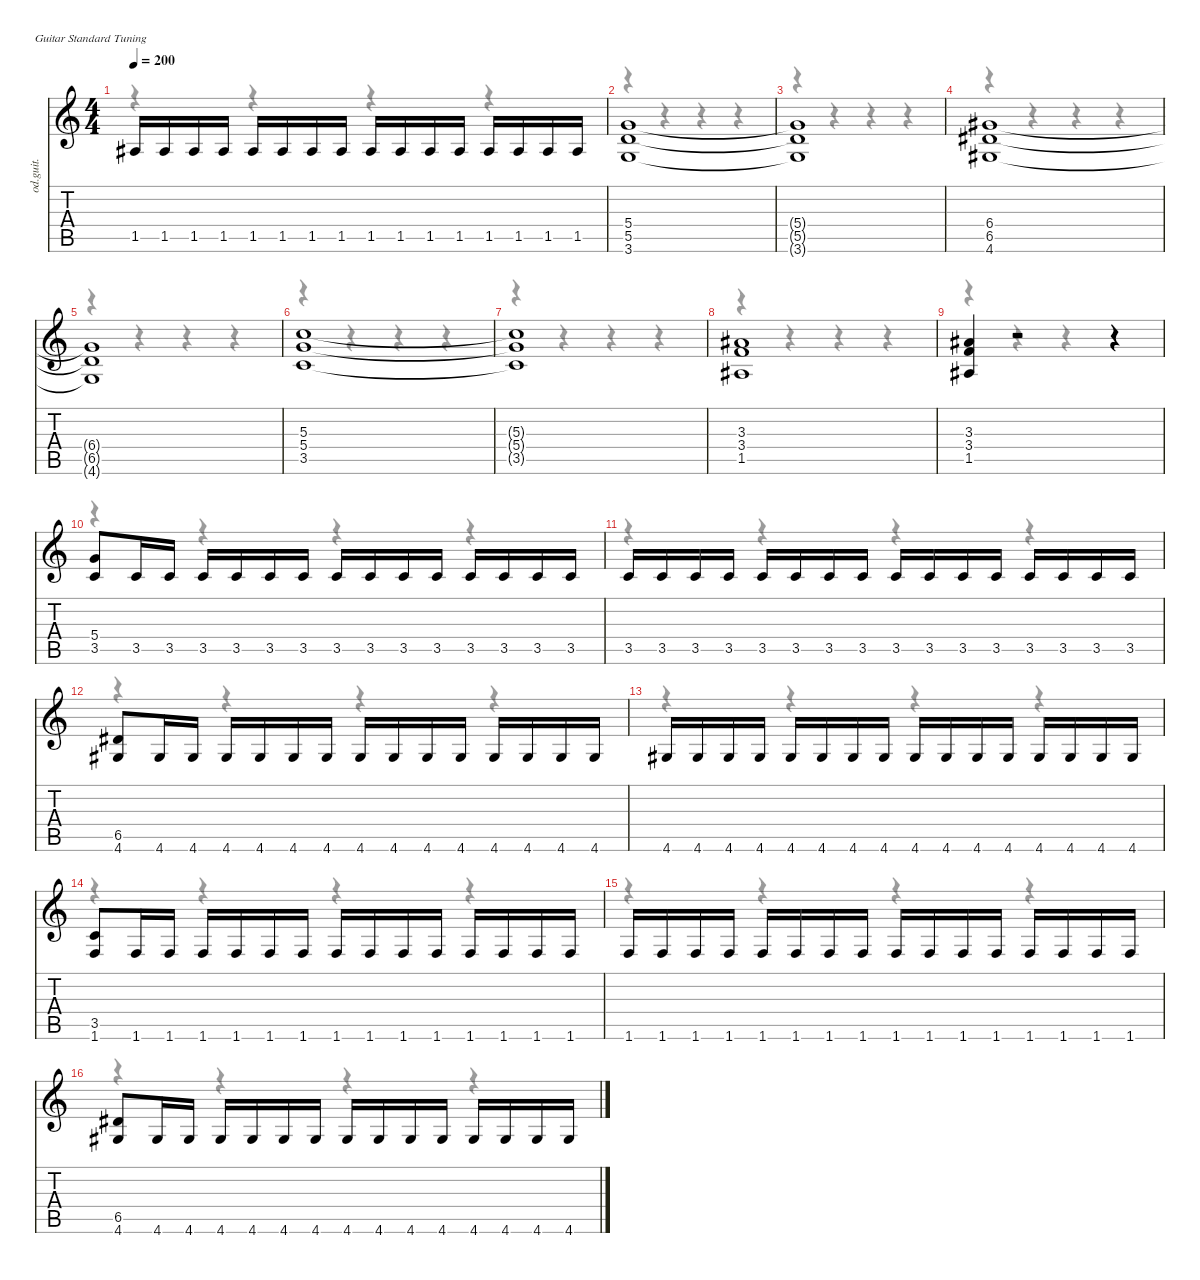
\hideDynamics
\bracketExtendMode nobrackets
\otherSystemsTrackNameOrientation horizontal
\track ("Guitar 1 " "od.guit.") {instrument overdrivenguitar}
\staff {score tabs}
\tuning (E4 B3 G3 D3 A2 E2)
\voice
\ts (4 4)
\scale
0.975432
\tempo 200
\accidentals auto
\clef g2
\ottava regular
\simile none
\ks c
1.5{acc #}.16{dy f beam Up} 1.5{acc #}.16{beam Up} 1.5{acc #}.16{beam Up} 1.5{acc #}.16{beam Up} 1.5{acc #}.16{beam Up} 1.5{acc #}.16{beam Up} 1.5{acc #}.16{beam Up} 1.5{acc #}.16{beam Up} 1.5{acc #}.16{beam Up} 1.5{acc #}.16{beam Up} 1.5{acc #}.16{beam Up} 1.5{acc #}.16{beam Up} 1.5{acc #}.16{beam Up} 1.5{acc #}.16{beam Up} 1.5{acc #}.16{beam Up} 1.5{acc #}.16{beam Up} |
\scale
0.990143 (5.4 5.5 3.6).1{beam Up} |
\scale
0.990143 (5.4{t} 5.5{t} 3.6{t}).1{beam Up} |
\scale
0.975432 (6.4{acc #} 6.5{acc #} 4.6{acc #}).1{beam Up} |
\scale
0.990143 (6.4{t acc #} 6.5{t acc #} 4.6{t acc #}).1{beam Up} |
\scale
1.08155 (5.3 5.4 3.5).1{beam Up} |
\scale
0.992988 (5.3{t} 5.4{t} 3.5{t}).1{beam Up} |
\scale
0.978277 (3.3{acc #} 3.4 1.5{acc #}).1{beam Up} |
\scale
0.990634 (3.3{acc #} 3.4 1.5{acc #}).4{beam Up} r.2{beam Up} r.4{beam Up} |
\section ("" "")
\scale
0.978277 (5.4 3.5).8{beam Up} 3.5.16{beam Up} 3.5.16{beam Up} 3.5.16{beam Up} 3.5.16{beam Up} 3.5.16{beam Up} 3.5.16{beam Up} 3.5.16{beam Up} 3.5.16{beam Up} 3.5.16{beam Up} 3.5.16{beam Up} 3.5.16{beam Up} 3.5.16{beam Up} 3.5.16{beam Up} 3.5.16{beam Up} |
\scale
0.978277 3.5.16{beam Up} 3.5.16{beam Up} 3.5.16{beam Up} 3.5.16{beam Up} 3.5.16{beam Up} 3.5.16{beam Up} 3.5.16{beam Up} 3.5.16{beam Up} 3.5.16{beam Up} 3.5.16{beam Up} 3.5.16{beam Up} 3.5.16{beam Up} 3.5.16{beam Up} 3.5.16{beam Up} 3.5.16{beam Up} 3.5.16{beam Up} |
\scale
1.06394 (6.5{acc #} 4.6{acc #}).8{beam Up} 4.6{acc #}.16{beam Up} 4.6{acc #}.16{beam Up} 4.6{acc #}.16{beam Up} 4.6{acc #}.16{beam Up} 4.6{acc #}.16{beam Up} 4.6{acc #}.16{beam Up} 4.6{acc #}.16{beam Up} 4.6{acc #}.16{beam Up} 4.6{acc #}.16{beam Up} 4.6{acc #}.16{beam Up} 4.6{acc #}.16{beam Up} 4.6{acc #}.16{beam Up} 4.6{acc #}.16{beam Up} 4.6{acc #}.16{beam Up} |
\scale
0.977884 4.6{acc #}.16{beam Up} 4.6{acc #}.16{beam Up} 4.6{acc #}.16{beam Up} 4.6{acc #}.16{beam Up} 4.6{acc #}.16{beam Up} 4.6{acc #}.16{beam Up} 4.6{acc #}.16{beam Up} 4.6{acc #}.16{beam Up} 4.6{acc #}.16{beam Up} 4.6{acc #}.16{beam Up} 4.6{acc #}.16{beam Up} 4.6{acc #}.16{beam Up} 4.6{acc #}.16{beam Up} 4.6{acc #}.16{beam Up} 4.6{acc #}.16{beam Up} 4.6{acc #}.16{beam Up} |
\scale
0.990143 (3.5 1.6).8{beam Up} 1.6.16{beam Up} 1.6.16{beam Up} 1.6.16{beam Up} 1.6.16{beam Up} 1.6.16{beam Up} 1.6.16{beam Up} 1.6.16{beam Up} 1.6.16{beam Up} 1.6.16{beam Up} 1.6.16{beam Up} 1.6.16{beam Up} 1.6.16{beam Up} 1.6.16{beam Up} 1.6.16{beam Up} |
\scale
0.990143 1.6.16{beam Up} 1.6.16{beam Up} 1.6.16{beam Up} 1.6.16{beam Up} 1.6.16{beam Up} 1.6.16{beam Up} 1.6.16{beam Up} 1.6.16{beam Up} 1.6.16{beam Up} 1.6.16{beam Up} 1.6.16{beam Up} 1.6.16{beam Up} 1.6.16{beam Up} 1.6.16{beam Up} 1.6.16{beam Up} 1.6.16{beam Up} |
\scale
0.977884 (6.5{acc #} 4.6{acc #}).8{beam Up} 4.6{acc #}.16{beam Up} 4.6{acc #}.16{beam Up} 4.6{acc #}.16{beam Up} 4.6{acc #}.16{beam Up} 4.6{acc #}.16{beam Up} 4.6{acc #}.16{beam Up} 4.6{acc #}.16{beam Up} 4.6{acc #}.16{beam Up} 4.6{acc #}.16{beam Up} 4.6{acc #}.16{beam Up} 4.6{acc #}.16{beam Up} 4.6{acc #}.16{beam Up} 4.6{acc #}.16{beam Up} 4.6{acc #}.16{beam Up}
\voice
\clef g2
\ottava regular
\simile none
\ks c
r.4{dy mf beam Down} r.4{beam Down} r.4{beam Down} r.4{beam Down} |
r.4{beam Down} r.4{beam Down} r.4{beam Down} r.4{beam Down} |
r.4{beam Down} r.4{beam Down} r.4{beam Down} r.4{beam Down} |
r.4{beam Down} r.4{beam Down} r.4{beam Down} r.4{beam Down} |
r.4{beam Down} r.4{beam Down} r.4{beam Down} r.4{beam Down} |
r.4{beam Down} r.4{beam Down} r.4{beam Down} r.4{beam Down} |
r.4{beam Down} r.4{beam Down} r.4{beam Down} r.4{beam Down} |
r.4{beam Down} r.4{beam Down} r.4{beam Down} r.4{beam Down} |
r.4{beam Down} r.4{beam Down} r.4{beam Down} r.4{beam Down} |
r.4{beam Down} r.4{beam Down} r.4{beam Down} r.4{beam Down} |
r.4{beam Down} r.4{beam Down} r.4{beam Down} r.4{beam Down} |
r.4{beam Down} r.4{beam Down} r.4{beam Down} r.4{beam Down} |
r.4{beam Down} r.4{beam Down} r.4{beam Down} r.4{beam Down} |
r.4{beam Down} r.4{beam Down} r.4{beam Down} r.4{beam Down} |
r.4{beam Down} r.4{beam Down} r.4{beam Down} r.4{beam Down} |
r.4{beam Down} r.4{beam Down} r.4{beam Down} r.4{beam Down}
